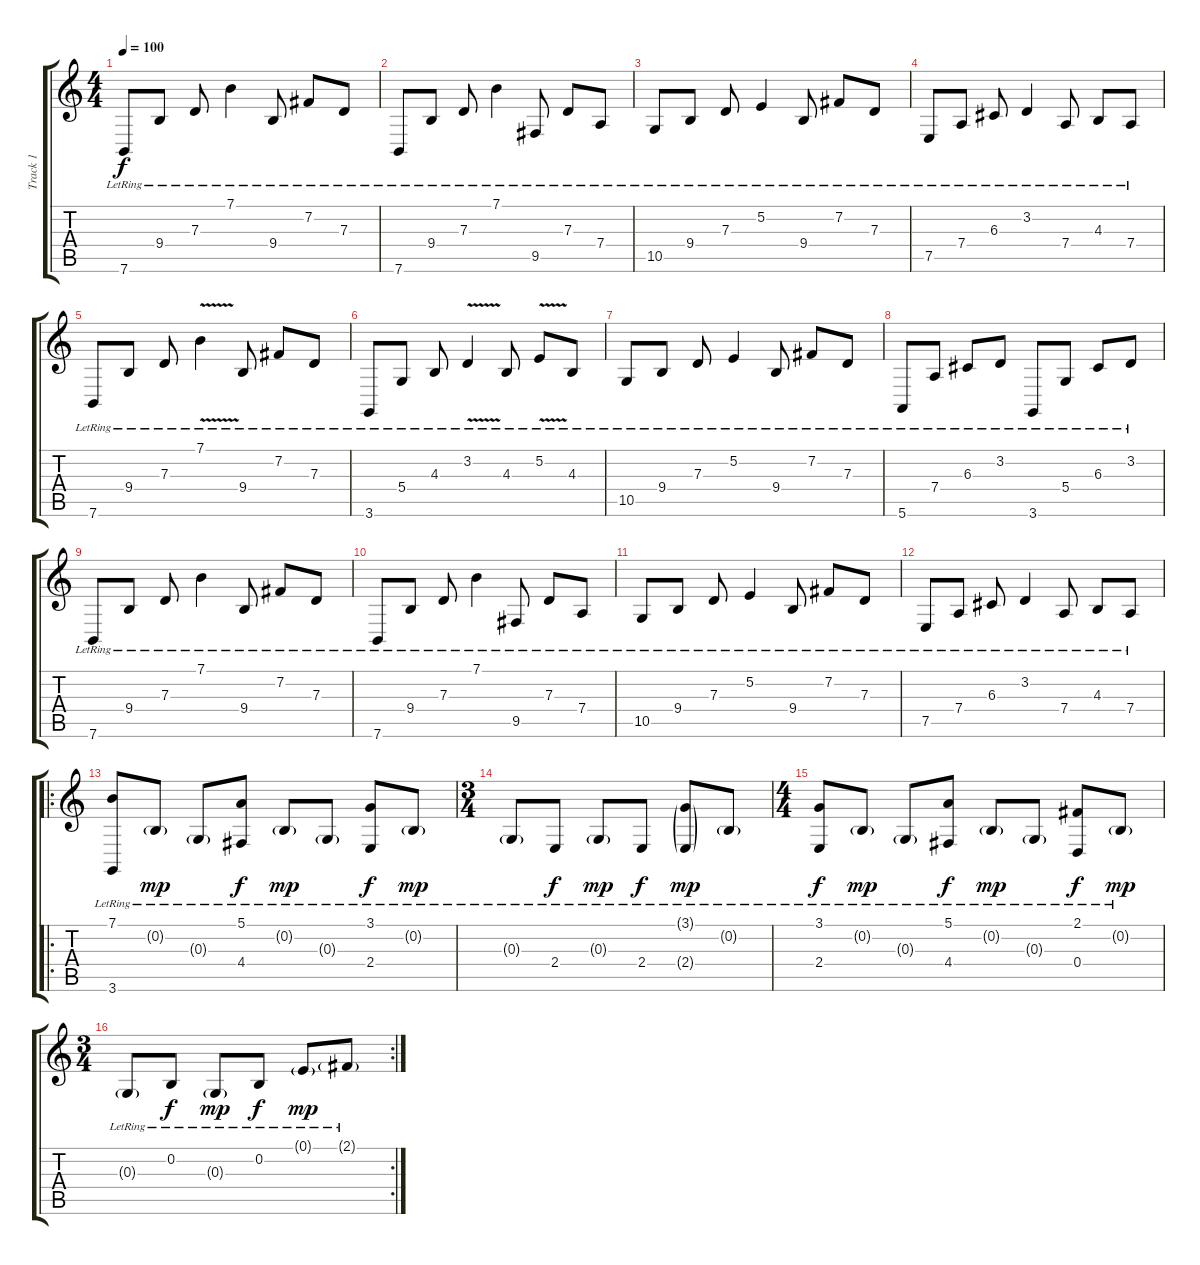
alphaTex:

\track ("Track 1" "Track 1") {instrument acousticgrandpiano}
\staff {score tabs}
\tuning (E4 B3 G3 D3 A2 E2) {hide}
\ts (4 4)
\tempo 100
\clef g2
\ks c
7.6{lr}.8{dy f} 9.4{lr}.8 7.3{lr}.8 7.1{lr}.4 9.4{lr}.8 7.2{lr}.8 7.3{lr}.8 |
7.6{lr}.8 9.4{lr}.8 7.3{lr}.8 7.1{lr}.4 9.5{lr}.8 7.3{lr}.8 7.4{lr}.8 |
10.5{lr}.8 9.4{lr}.8 7.3{lr}.8 5.2{lr}.4 9.4{lr}.8 7.2{lr}.8 7.3{lr}.8 |
7.5{lr}.8 7.4{lr}.8 6.3{lr}.8 3.2{lr}.4 7.4{lr}.8 4.3{lr}.8 7.4{lr}.8 |
7.6{lr}.8 9.4{lr}.8 7.3{lr}.8 7.1{v lr}.4 9.4{lr}.8 7.2{lr}.8 7.3{lr}.8 |
3.6{lr}.8 5.4{lr}.8 4.3{lr}.8 3.2{v lr}.4 4.3{lr}.8 5.2{v lr}.8 4.3{lr}.8 |
10.5{lr}.8 9.4{lr}.8 7.3{lr}.8 5.2{lr}.4 9.4{lr}.8 7.2{lr}.8 7.3{lr}.8 |
5.6{lr}.8 7.4{lr}.8 6.3{lr}.8 3.2{lr}.8 3.6{lr}.8 5.4{lr}.8 6.3{lr}.8 3.2{lr}.8 |
7.6{lr}.8 9.4{lr}.8 7.3{lr}.8 7.1{lr}.4 9.4{lr}.8 7.2{lr}.8 7.3{lr}.8 |
7.6{lr}.8 9.4{lr}.8 7.3{lr}.8 7.1{lr}.4 9.5{lr}.8 7.3{lr}.8 7.4{lr}.8 |
10.5{lr}.8 9.4{lr}.8 7.3{lr}.8 5.2{lr}.4 9.4{lr}.8 7.2{lr}.8 7.3{lr}.8 |
7.5{lr}.8 7.4{lr}.8 6.3{lr}.8 3.2{lr}.4 7.4{lr}.8 4.3{lr}.8 7.4{lr}.8 |
\ro
(7.1{lr} 3.6{lr}).8 0.2{g lr}.8{dy mp} 0.3{g lr}.8 (5.1{lr} 4.4{lr}).8{dy f} 0.2{g lr}.8{dy mp} 0.3{g lr}.8 (3.1{lr} 2.4{lr}).8{dy f} 0.2{g lr}.8{dy mp} |
\ts (3 4)
0.3{g lr}.8 2.4{lr}.8{dy f} 0.3{g lr}.8{dy mp} 2.4{lr}.8{dy f} (3.1{g lr} 2.4{g lr}).8{dy mp} 0.2{g lr}.8 |
\ts (4 4)
(3.1{lr} 2.4{lr}).8{dy f} 0.2{g lr}.8{dy mp} 0.3{g lr}.8 (5.1{lr} 4.4{lr}).8{dy f} 0.2{g lr}.8{dy mp} 0.3{g lr}.8 (2.1{lr} 0.4{lr}).8{dy f} 0.2{g lr}.8{dy mp} |
\rc 2
\ts (3 4)
0.3{g lr}.8 0.2{lr}.8{dy f} 0.3{g lr}.8{dy mp} 0.2{lr}.8{dy f} 0.1{g lr}.8{dy mp} 2.1{g lr}.8
